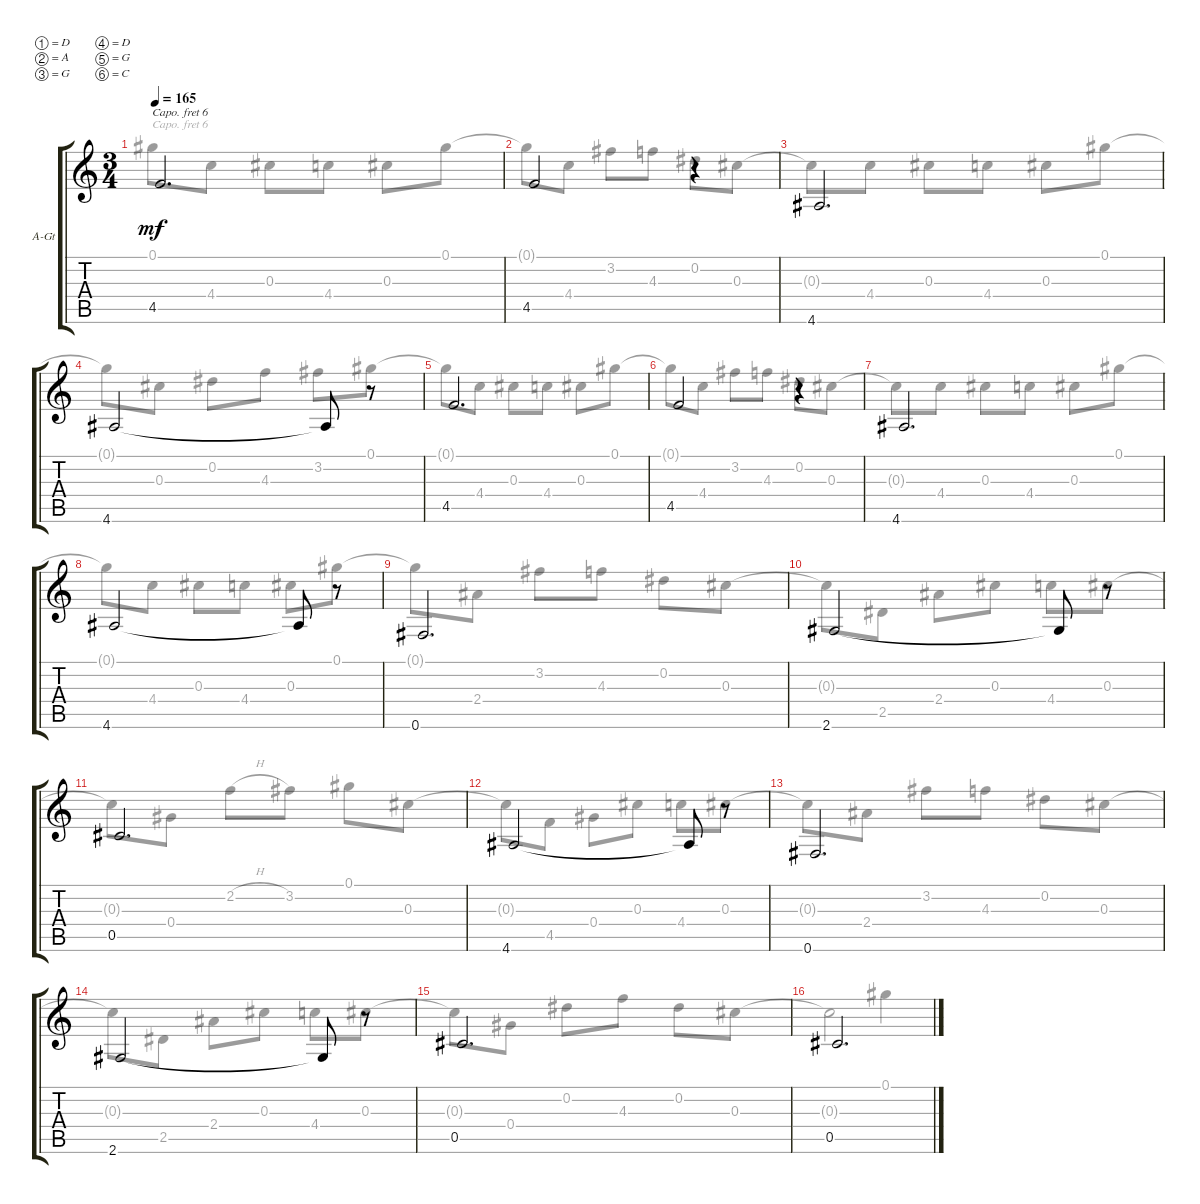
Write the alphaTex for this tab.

\defaultSystemsLayout 4
\bracketExtendMode groupsimilarinstruments
\firstSystemTrackNameOrientation horizontal
\otherSystemsTrackNameOrientation horizontal
\track ("Guitar" "A-Gt") {instrument acousticguitarnylon}
\staff {score tabs}
\capo 6
\tuning (D4 A3 G3 D3 G2 C2)
\voice
\ts (3 4)
\tempo 165
\clef g2
\ks c
4.5.2{d dy mf} |
4.5.2 r.4 |
4.6.2{d} |
4.6.2 4.6{t}.8 r.8 |
4.5.2{d} |
4.5.2 r.4 |
4.6.2{d} |
4.6.2 4.6{t}.8 r.8 |
0.6.2{d} |
2.6.2 2.6{t}.8 r.8 |
0.5.2{d} |
4.6.2 4.6{t}.8 r.8 |
0.6.2{d} |
2.6.2 2.6{t}.8 r.8 |
0.5.2{d} |
0.5.2{d}
\voice
\clef g2
\ottava regular
\simile none
\ks c
0.1{t}.8{dy mf} 4.4.8 0.3.8 4.4.8 0.3.8 0.1.8 |
0.1{t}.8 4.4.8 3.2.8 4.3.8 0.2.8 0.3.8 |
0.3{t}.8 4.4.8 0.3.8 4.4.8 0.3.8 0.1.8 |
0.1{t}.8 0.3.8 0.2.8 4.3.8 3.2.8 0.1.8 |
0.1{t}.8 4.4.8 0.3.8 4.4.8 0.3.8 0.1.8 |
0.1{t}.8 4.4.8 3.2.8 4.3.8 0.2.8 0.3.8 |
0.3{t}.8 4.4.8 0.3.8 4.4.8 0.3.8 0.1.8 |
0.1{t}.8 4.4.8 0.3.8 4.4.8 0.3.8 0.1.8 |
0.1{t}.8 2.4.8 3.2.8 4.3.8 0.2.8 0.3.8 |
0.3{t}.8 2.5.8 2.4.8 0.3.8 4.4.8 0.3.8 |
0.3{t}.8 0.4.8 2.2{h}.8 3.2.8 0.1.8 0.3.8 |
0.3{t}.8 4.5.8 0.4.8 0.3.8 4.4.8 0.3.8 |
0.3{t}.8 2.4.8 3.2.8 4.3.8 0.2.8 0.3.8 |
0.3{t}.8 2.5.8 2.4.8 0.3.8 4.4.8 0.3.8 |
0.3{t}.8 0.4.8 0.2.8 4.3.8 0.2.8 0.3.8 |
0.3{t}.2 0.1.4
